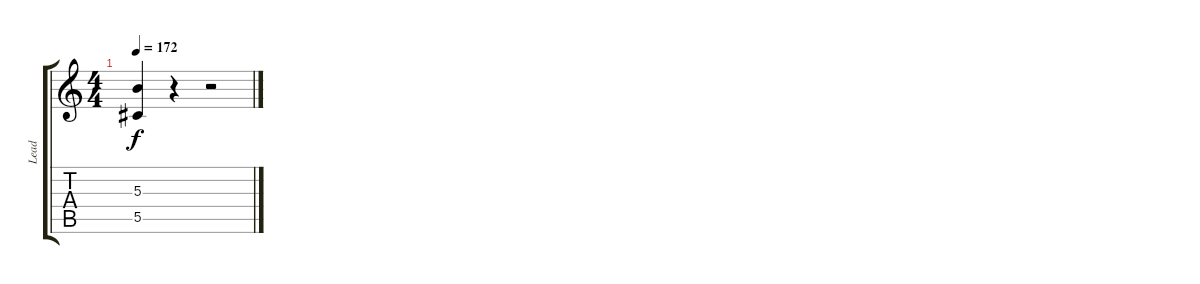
\track ("Lead" "Lead") {instrument distortionguitar}
\staff {score tabs}
\tuning (Eb4 Bb3 Gb3 Db3 Ab2 Eb2) {hide}
\ts (4 4)
\tempo 172
\clef g2
\ks c
(5.3 5.5).4{dy f} r.4 r.2
